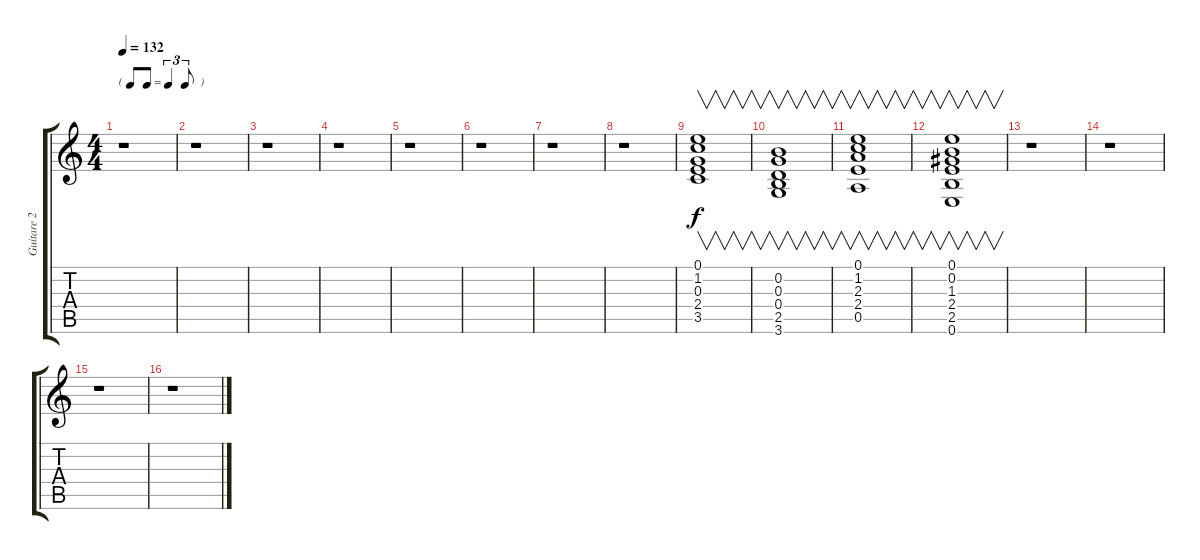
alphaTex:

\track ("Guitare 2" "Guitare 2") {instrument overdrivenguitar}
\staff {score tabs}
\tuning (E4 B3 G3 D3 A2 E2) {hide}
\ts (4 4)
\tf triplet8th
\tempo 132
\clef g2
\ks c
r.1{dy f} |
r.1 |
r.1 |
r.1 |
r.1 |
r.1 |
r.1 |
r.1 |
(0.1 1.2 0.3 2.4 3.5).1{v} |
(0.2 0.3 0.4 2.5 3.6).1{v} |
(0.1 1.2 2.3 2.4 0.5).1{v} |
(0.1 0.2 1.3 2.4 2.5 0.6).1{v} |
r.1 |
r.1 |
r.1 |
r.1
